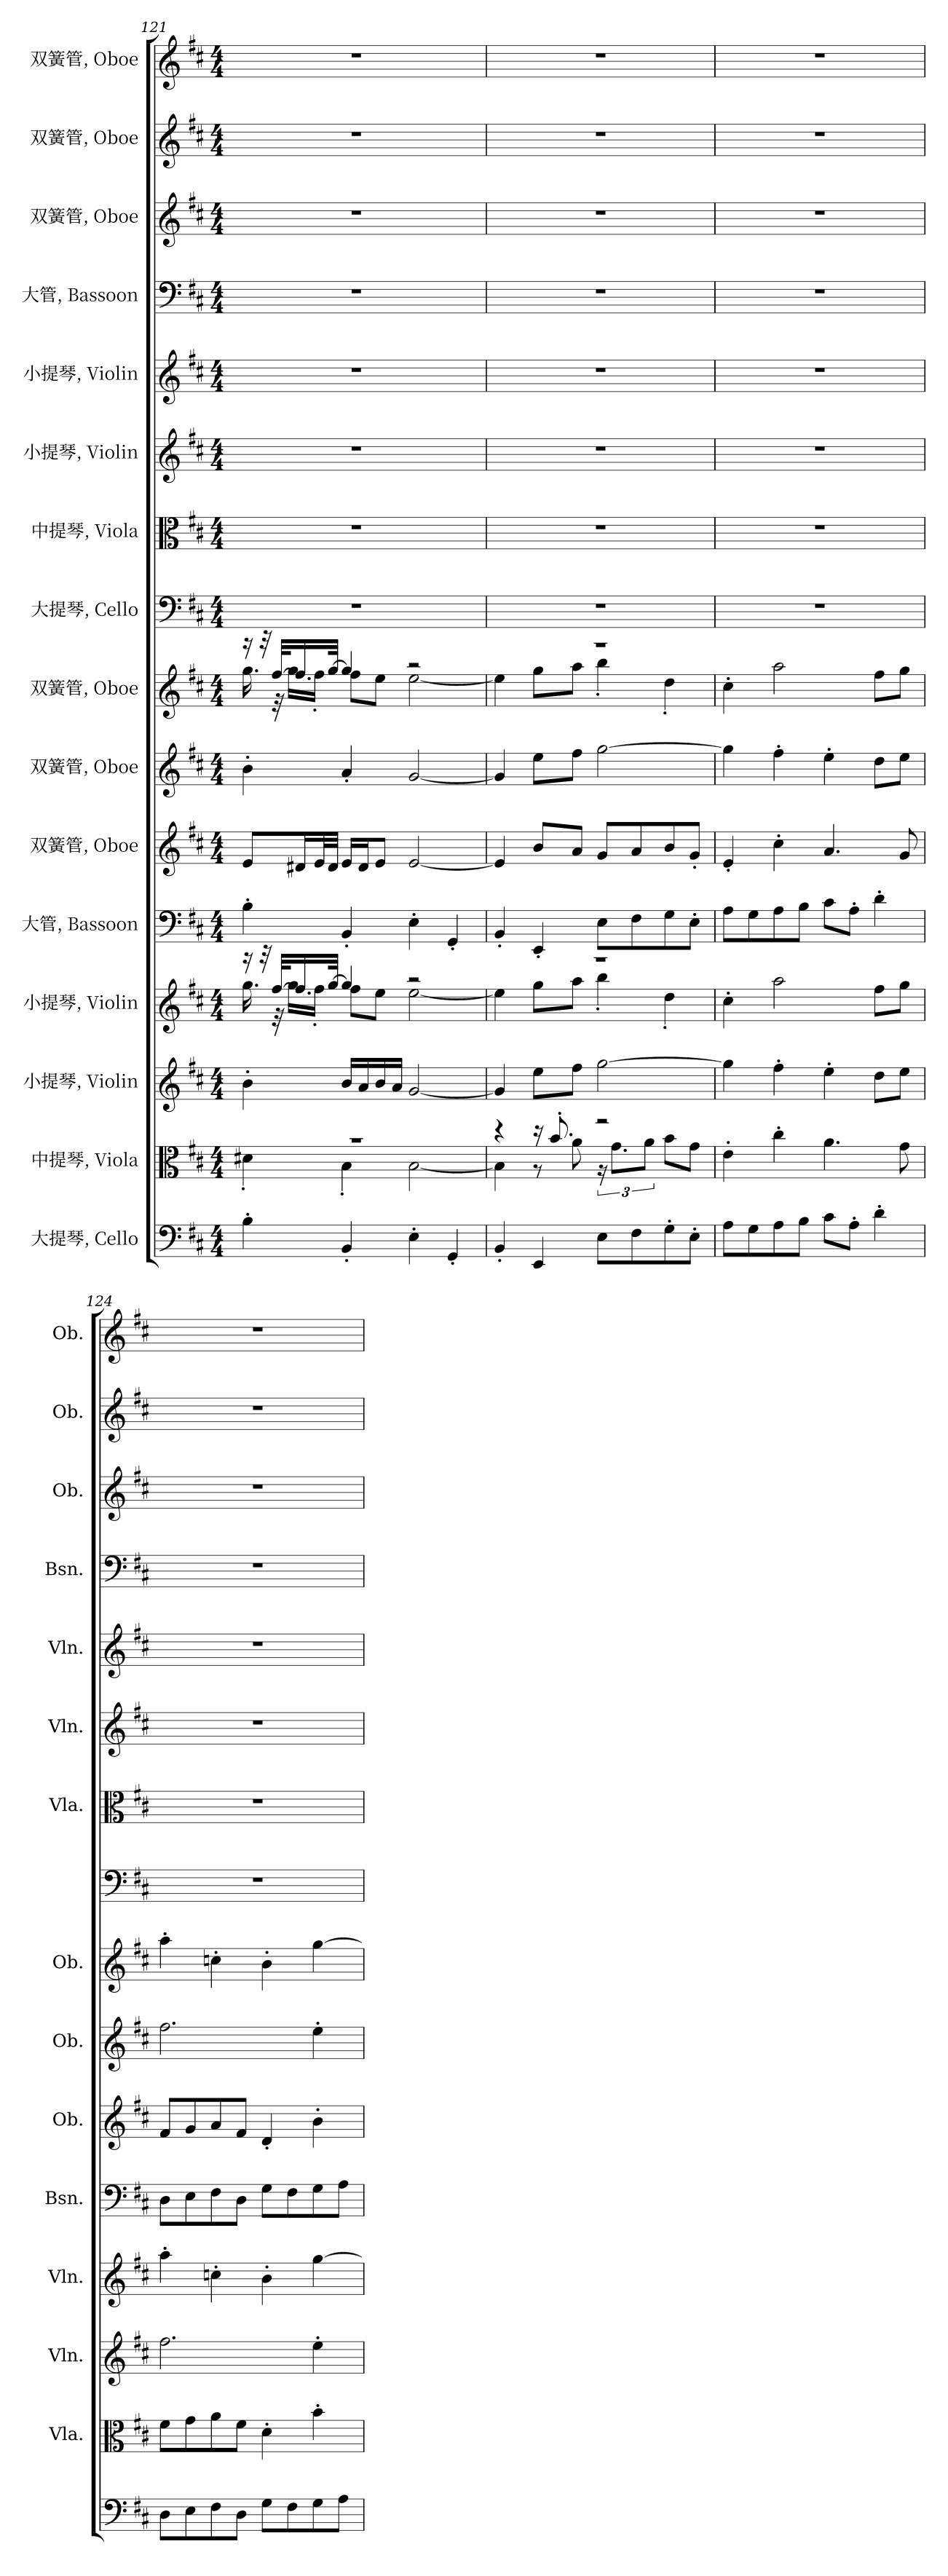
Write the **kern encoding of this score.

**kern	**kern	**kern	**kern	**kern	**kern	**kern	**kern	**kern	**kern	**kern	**kern	**kern	**kern	**kern	**kern
*part16	*part15	*part14	*part13	*part12	*part11	*part10	*part9	*part8	*part7	*part6	*part5	*part4	*part3	*part2	*part1
*staff16	*staff15	*staff14	*staff13	*staff12	*staff11	*staff10	*staff9	*staff8	*staff7	*staff6	*staff5	*staff4	*staff3	*staff2	*staff1
*I"大提琴, Cello	*I"中提琴, Viola	*I"小提琴, Violin	*I"小提琴, Violin	*I"大管, Bassoon	*I"双簧管, Oboe	*I"双簧管, Oboe	*I"双簧管, Oboe	*I"大提琴, Cello	*I"中提琴, Viola	*I"小提琴, Violin	*I"小提琴, Violin	*I"大管, Bassoon	*I"双簧管, Oboe	*I"双簧管, Oboe	*I"双簧管, Oboe
*	*I'Vla.	*I'Vln.	*I'Vln.	*I'Bsn.	*I'Ob.	*I'Ob.	*I'Ob.	*	*I'Vla.	*I'Vln.	*I'Vln.	*I'Bsn.	*I'Ob.	*I'Ob.	*I'Ob.
*clefF4	*clefC3	*clefG2	*clefG2	*clefF4	*clefG2	*clefG2	*clefG2	*clefF4	*clefC3	*clefG2	*clefG2	*clefF4	*clefG2	*clefG2	*clefG2
*k[f#c#]	*k[f#c#]	*k[f#c#]	*k[f#c#]	*k[f#c#]	*k[f#c#]	*k[f#c#]	*k[f#c#]	*k[f#c#]	*k[f#c#]	*k[f#c#]	*k[f#c#]	*k[f#c#]	*k[f#c#]	*k[f#c#]	*k[f#c#]
*M4/4	*M4/4	*M4/4	*M4/4	*M4/4	*M4/4	*M4/4	*M4/4	*M4/4	*M4/4	*M4/4	*M4/4	*M4/4	*M4/4	*M4/4	*M4/4
=121	=121	=121	=121	=121	=121	=121	=121	=121	=121	=121	=121	=121	=121	=121	=121
*	*^	*	*^	*	*	*	*^	*	*	*	*	*	*	*	*
4B'\	1r	4d#X'\	4b'\	16r	16.gg\	4B'\	8e/L	4b'\	16r	16.gg\	1r	1r	1r	1r	1r	1r	1r	1r
.	.	.	.	32r	.	.	.	.	32r	.	.	.	.	.	.	.	.	.
.	.	.	.	[32ff#/KLL	32r	.	.	.	[32ff#/KLL	32r	.	.	.	.	.	.	.	.
.	.	.	.	16.ff#/]	16gg\LL	.	16d#X/L	.	16.ff#/]	16gg\LL	.	.	.	.	.	.	.	.
.	.	.	.	.	16ff#'\JJ	.	32e/L	.	.	16ff#'\JJ	.	.	.	.	.	.	.	.
.	.	.	.	[32gg/JJk	.	.	32d#/JJJ	.	[32gg/JJk	.	.	.	.	.	.	.	.	.
4BB'/	.	4B'\	16b/LL	4gg/]	8ff#\L	4BB'/	16e/LL	4a'/	4gg/]	8ff#\L	.	.	.	.	.	.	.	.
.	.	.	16a/	.	.	.	16d#/J	.	.	.	.	.	.	.	.	.	.	.
.	.	.	16b/	.	8ee\J	.	8e/J	.	.	8ee\J	.	.	.	.	.	.	.	.
.	.	.	16a/JJ	.	.	.	.	.	.	.	.	.	.	.	.	.	.	.
4E'\	.	[2B\	[2g/	2r	[2ee\	4E'\	[2e/	[2g/	2r	[2ee\	.	.	.	.	.	.	.	.
4GG'/	.	.	.	.	.	4GG'/	.	.	.	.	.	.	.	.	.	.	.	.
=122	=122	=122	=122	=122	=122	=122	=122	=122	=122	=122	=122	=122	=122	=122	=122	=122	=122	=122
4BB'/	4r	4B\]	4g/]	1r	4ee\]	4BB'/	4e/]	4g/]	1r	4ee\]	1r	1r	1r	1r	1r	1r	1r	1r
4EE/	16r	8r	8ee\L	.	8gg\L	4EE'/	8b/L	8ee\L	.	8gg\L	.	.	.	.	.	.	.	.
.	8.b'/	.	.	.	.	.	.	.	.	.	.	.	.	.	.	.	.	.
.	.	8a\	8ff#\J	.	8aa\J	.	8a/J	8ff#\J	.	8aa\J	.	.	.	.	.	.	.	.
8E\L	2r	24r	[2gg\	.	4bb'\	8E\L	8g/L	[2gg\	.	4bb'\	.	.	.	.	.	.	.	.
.	.	12.g\L	.	.	.	.	.	.	.	.	.	.	.	.	.	.	.	.
8F#\	.	.	.	.	.	8F#\	8a/	.	.	.	.	.	.	.	.	.	.	.
.	.	12a\J	.	.	.	.	.	.	.	.	.	.	.	.	.	.	.	.
8G'\	.	8b\L	.	.	4dd'\	8G\	8b/	.	.	4dd'\	.	.	.	.	.	.	.	.
8E'\J	.	8g\J	.	.	.	8E'\J	8g'/J	.	.	.	.	.	.	.	.	.	.	.
*	*v	*v	*	*v	*v	*	*	*	*v	*v	*	*	*	*	*	*	*	*
=123	=123	=123	=123	=123	=123	=123	=123	=123	=123	=123	=123	=123	=123	=123	=123
8A\L	4e'\	4gg\]	4cc#'\	8A\L	4e'/	4gg\]	4cc#'\	1r	1r	1r	1r	1r	1r	1r	1r
8G\	.	.	.	8G\	.	.	.	.	.	.	.	.	.	.	.
8A\	4cc#'\	4ff#'\	2aa\	8A\	4cc#'\	4ff#'\	2aa\	.	.	.	.	.	.	.	.
8B\J	.	.	.	8B\J	.	.	.	.	.	.	.	.	.	.	.
8c#\L	4.a\	4ee'\	.	8c#\L	4.a/	4ee'\	.	.	.	.	.	.	.	.	.
8A'\J	.	.	.	8A'\J	.	.	.	.	.	.	.	.	.	.	.
4d'\	.	8dd\L	8ff#\L	4d'\	.	8dd\L	8ff#\L	.	.	.	.	.	.	.	.
.	8g\	8ee\J	8gg\J	.	8g/	8ee\J	8gg\J	.	.	.	.	.	.	.	.
!!LO:PB:g=z
=124	=124	=124	=124	=124	=124	=124	=124	=124	=124	=124	=124	=124	=124	=124	=124
8D\L	8f#\L	2.ff#\	4aa'\	8D\L	8f#/L	2.ff#\	4aa'\	1r	1r	1r	1r	1r	1r	1r	1r
8E\	8g\	.	.	8E\	8g/	.	.	.	.	.	.	.	.	.	.
8F#\	8a\	.	4ccn'\	8F#\	8a/	.	4ccn'\	.	.	.	.	.	.	.	.
8D\J	8f#\J	.	.	8D\J	8f#/J	.	.	.	.	.	.	.	.	.	.
8G\L	4d'\	.	4b'\	8G\L	4d'/	.	4b'\	.	.	.	.	.	.	.	.
8F#\	.	.	.	8F#\	.	.	.	.	.	.	.	.	.	.	.
8G\	4b'\	4ee'\	[4gg\	8G\	4b'\	4ee'\	[4gg\	.	.	.	.	.	.	.	.
8A\J	.	.	.	8A\J	.	.	.	.	.	.	.	.	.	.	.
=	=	=	=	=	=	=	=	=	=	=	=	=	=	=	=
*-	*-	*-	*-	*-	*-	*-	*-	*-	*-	*-	*-	*-	*-	*-	*-
